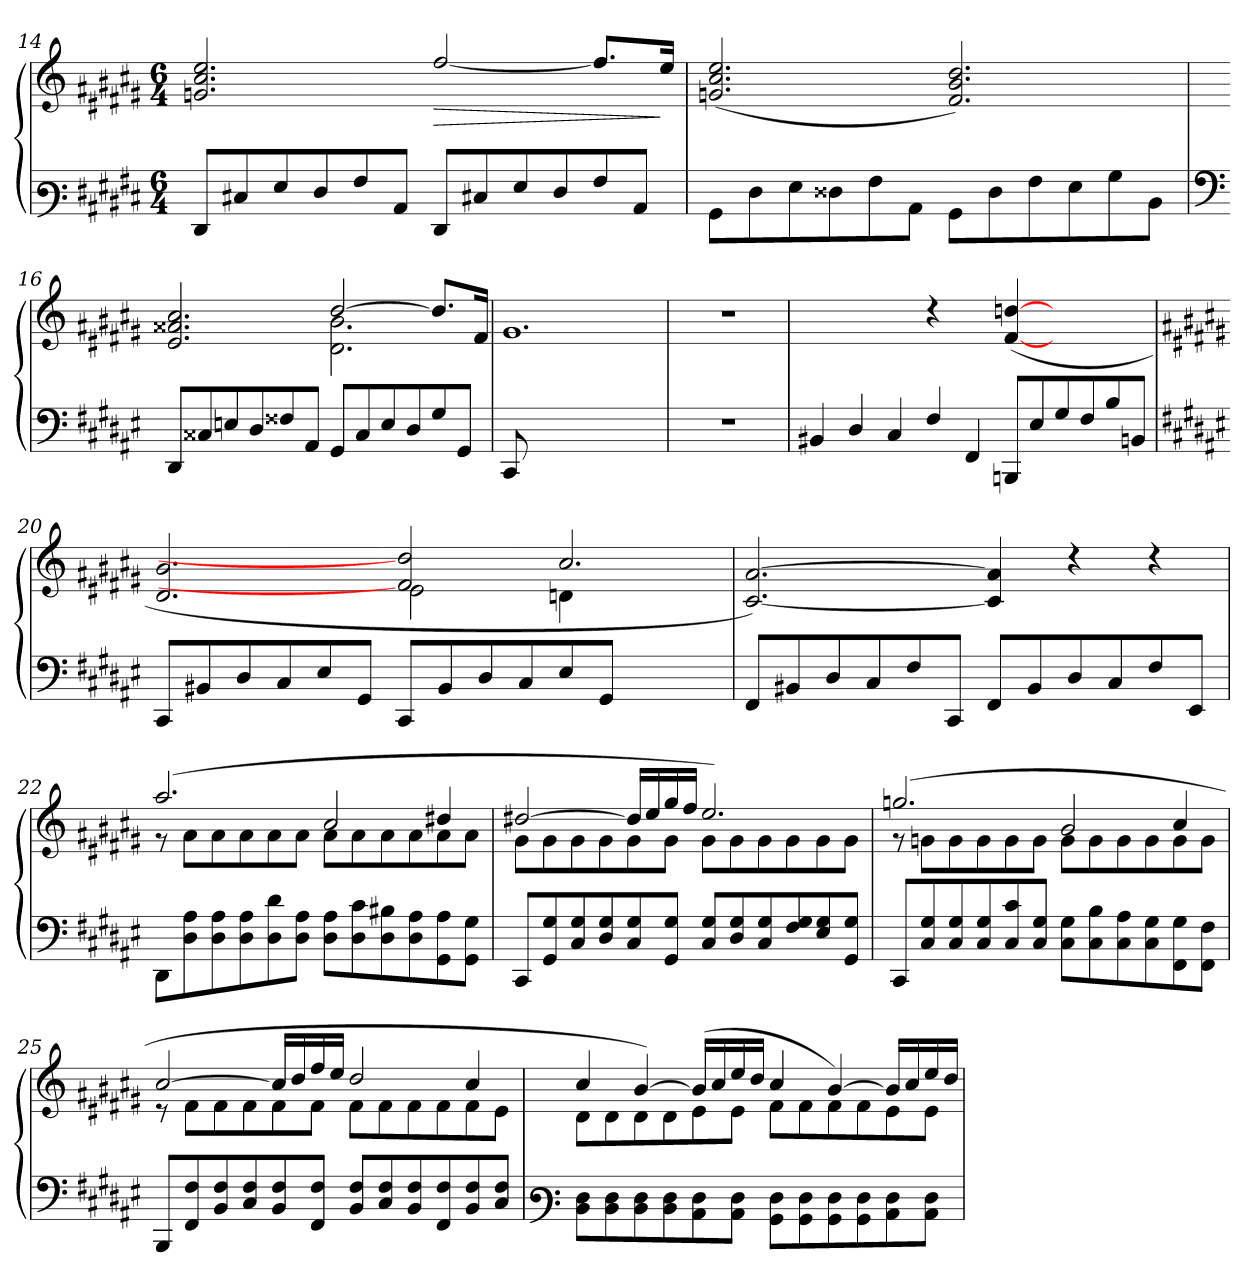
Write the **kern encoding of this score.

**kern	**kern	**dynam
*part1	*part1	*part1
*staff2	*staff1	*staff1/2
*clefF3	*clefG3	*
*k[f#c#g#d#a#e#]	*k[f#c#g#d#a#e#]	*
*M6/4	*M6/4	*
=14	=14	=14
8FF#/L	2.en/ 2.a#/ 2.cc#/	.
8E#X/	.	.
8G#/	.	.
8F#/	.	.
8A#/	.	.
8C#/J	.	.
!	!	!LO:HP:b
8FF#/L	[>2dd#/	>
8E#X/	.	.
8G#/	.	.
8F#/	.	.
8A#/	8.dd#/L]	.
8C#/J	.	.
.	16cc#/Jk	]
=15	=15	=15
8BB\L	(>2.en/ 2.a#/ 2.cc#/	.
8F#\	.	.
8G#\	.	.
8F##X\	.	.
8A#\	.	.
8C#\J	.	.
8BB\L	2.d#/ 2.g#/ 2.b/)	.
8F##\	.	.
8A#\	.	.
8G#\	.	.
8B\	.	.
8D#\J	.	.
!!LO:LB:g=z
=16	=16	=16
*clefF4	*	*
*	*^	*
8DD#/L	2.c#/ 2.f##X/ 2.a#/	2.ryy	.
8C##X/	.	.	.
8En/	.	.	.
8D#/	.	.	.
8F##X/	.	.	.
8AA#/J	.	.	.
8GG#/L	[>2b/	2.B\ 2.g#\	.
8C##/	.	.	.
8E/	.	.	.
8D#/	.	.	.
8G#/	8.b/L]	.	.
8GG#/J	.	.	.
.	16d#/Jk	.	.
*	*v	*v	*
=17	=17	=17
8CC#/L	1.e#	.
1ryy	.	.
4.ryy	.	.
=18	=18	=18
1.r	1.r	.
=19	=19	=19
4BB#X/	2.ryy	.
4D#/	.	.
4C#/	.	.
4F#/	4rb	.
4FF#/	4ryy	.
8BBBn/L	(>[4d#/ [4bn/	.
8E#/	.	.
8G#/	2ryy	.
8F#/	.	.
8B/	.	.
8BBn/J	.	.
!!LO:PB:g=z
=20	=20	=20
*k[f#c#g#d#a#e#]	*k[f#c#g#d#a#e#]	*
*	*^	*
8CC#/L	2.B/ 2.g#/	2.ryy	.
8BB#X/	.	.	.
8D#/	.	.	.
8C#/	.	.	.
8E#/	.	.	.
8GG#/J	.	.	.
8CC#/L	2d#/] 2b/]	2c#\	.
8BB#/	.	.	.
8D#/	.	.	.
8C#/	.	.	.
8E#/	2.a#/	4Bn\	.
8GG#/J	.	.	.
2ryy	.	2ryy	.
*	*v	*v	*
=21	=21	=21
8FF#/L	[<2.A#/ [>2.f#/)	.
8BB#X/	.	.
8D#/	.	.
8C#/	.	.
8F#/	.	.
8CC#/J	.	.
8FF#/L	4A#/] 4f#/]	.
8BB#/	.	.
8D#/	4rb	.
8C#/	.	.
8F#/	4rb	.
8EE#/J	.	.
=22	=22	=22
*	*^	*
8DD#\L	(>2.ff#/	8re	.
8D#\ 8A#\	.	8f#\L	.
8D#\ 8A#\	.	8f#\	.
8D#\ 8A#\	.	8f#\	.
8D#\ 8d#\	.	8f#\	.
8D#\ 8A#\J	.	8f#\J	.
8D#\ 8A#\L	2a#/	8f#\L	.
8D#\ 8c#\	.	8f#\	.
8D#\ 8B#X\	.	8f#\	.
8D#\ 8A#\	.	8f#\	.
8GG#\ 8A#\	4b#X/	8f#\	.
8GG#\ 8G#\J	.	8f#\J	.
!!LO:LB:g=z	!!
=23	=23	=23	=23
8CC#/L	[>2b#X/	8e#\L	.
8GG#/ 8G#/	.	8e#\	.
8C#/ 8G#/	.	8e#\	.
8D#/ 8G#/	.	8e#\	.
8C#/ 8G#/	16b#/LL]	8e#\	.
.	16cc#/	.	.
8GG#/ 8G#/J	16ee#/	8e#\J	.
.	16dd#/JJ	.	.
8C#/ 8G#/L	2.cc#/)	8e#\L	.
8D#/ 8G#/	.	8e#\	.
8C#/ 8G#/	.	8e#\	.
8F#/ 8G#/	.	8e#\	.
8E#/ 8G#/	.	8e#\	.
8GG#/ 8G#/J	.	8e#\J	.
=24	=24	=24	=24
8CC#/L	(>2.een/	8re	.
8C#/ 8G#/	.	8en\L	.
8C#/ 8G#/	.	8e\	.
8C#/ 8G#/	.	8e\	.
8C#/ 8c#/	.	8e\	.
8C#/ 8G#/J	.	8e\J	.
8C#\ 8G#\L	2g#/	8e\L	.
8C#\ 8B\	.	8e\	.
8C#\ 8A#\	.	8e\	.
8C#\ 8G#\	.	8e\	.
8FF#\ 8G#\	4a#/	8e\	.
8FF#\ 8F#\J	.	8e\J	.
=25	=25	=25	=25
8BBB/L	[>2a#/	8rc	.
8FF#/ 8F#/	.	8d#\L	.
8BB/ 8F#/	.	8d#\	.
8C#/ 8F#/	.	8d#\	.
8BB/ 8F#/	16a#/LL]	8d#\	.
.	16b/	.	.
8FF#/ 8F#/J	16dd#/	8d#\J	.
.	16cc#/JJ	.	.
8BB/ 8F#/L	2b/	8d#\L	.
8C#/ 8F#/	.	8d#\	.
8BB/ 8F#/	.	8d#\	.
8FF#/ 8F#/	.	8d#\	.
8BB/ 8F#/	4a#/	8d#\	.
8C#/ 8F#/J	.	8c#\J	.
!!LO:LB:g=z	!!
=26	=26	=26	=26
*clefF3	*	*	*
8D#\ 8F#\L	4a#/	8B\L	.
8D#\ 8F#\	.	8B\	.
8D#\ 8F#\	[>4g#/)	8B\	.
8D#\ 8F#\	.	8B\	.
8C#\ 8F#\	(>16g#/LL]	8c#\	.
.	16a#/	.	.
8C#\ 8F#\J	16cc#/	8c#\J	.
.	16b/JJ	.	.
8BB\ 8F#\L	4a#/	8d#\L	.
8BB\ 8F#\	.	8d#\	.
8BB\ 8F#\	[>4g#/)	8d#\	.
8BB\ 8F#\	.	8d#\	.
8C#\ 8F#\	16g#/LL]	8c#\	.
.	16a#/	.	.
8C#\ 8F#\J	16cc#/	8c#\J	.
.	16b/JJ	.	.
*	*v	*v	*
=	=	=
*-	*-	*-
